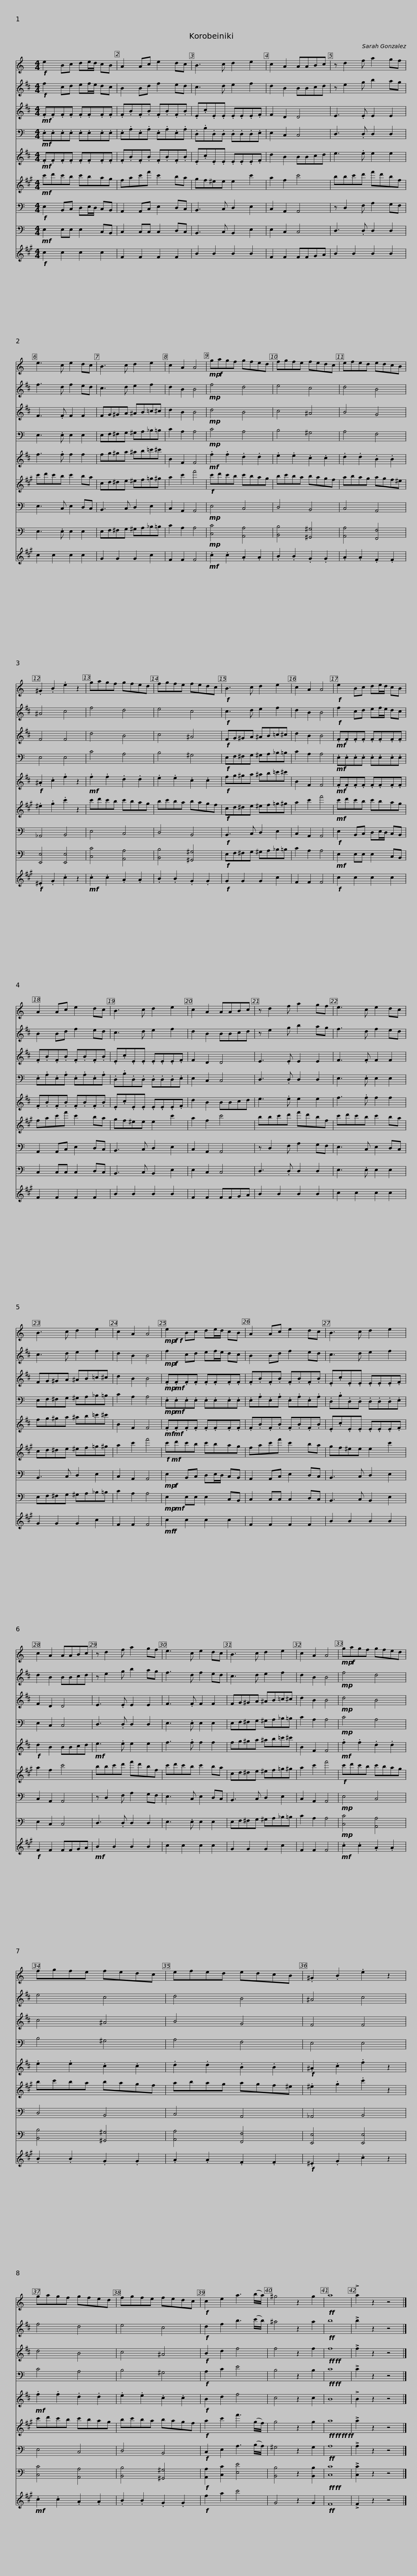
X:1
%%score 1 2 3 4 5 6 7 8 9
L:1/8
M:4/4
I:linebreak $
K:C
V:1 treble
V:2 treble transpose=-2
V:3 treble transpose=-2
V:4 bass
V:5 treble transpose=-14
V:6 treble transpose=-9
V:7 bass
V:8 bass
V:9 treble transpose=-21
V:1
!f! e2 Bc de/d/ cB | A2 Ac e2 dc | B3 c d2 e2 | c2 A2 AABc |$ z d2 f a2 gf | %5
 e3 c e2 dc | B3 c d2 e2 | c2 A2 A4 |$!mp!!f! gagf gfed | fgfe fedc | %10
 efed edcB | .^G2 .B2 .e2 z2 |$ gagf gfed | fgfe fedc |!f! B3 c d2 e2 | %15
 c2 A2 A4 |$!f! e2 Bc de/d/ cB | A2 Ac e2 dc | B3 c d2 e2 | c2 A2 AABc |$ %20
 z d2 f a2 gf | e3 c e2 dc | B3 c d2 e2 | c2 A2 A4 |$!mp!!f!!f! e2 Bc de/d/ cB | %25
 A2 Ac e2 dc | B3 c d2 e2 | c2 A2 AABc |$ z d2 f a2 gf | e3 c e2 dc | %30
 B3 c d2 e2 | c2 A2 A4 |$!mp!!f! gagf gfed | fgfe fedc | efed edcB | %35
 .^G2 .B2 .e2 z2 |$ gagf gfed | fgfe fedc |!f! c2 e2 a3 (b/a/) | ^g4 z2 g2 | %40
!ff! a8 | !>!a2 z2 z4 |] %42
V:2
[K:D]!f! f2 cd ef/e/ dc | B2 Bd f2 ed | c3 d e2 f2 | d2 B2 BBcd |$ z e2 g b2 ag | %5
 f3 d f2 ed | c3 d e2 f2 | d2 B2 B4 |$!mp! f4 d4 | e4 c4 | %10
 d4 B4 | ^A4 c4 |$ f4 d4 | e4 c4 |!f! c3 d e2 f2 | %15
 d2 B2 B4 |$!f! f2 cd ef/e/ dc | B2 Bd f2 ed | c3 d e2 f2 | d2 B2 BBcd |$ %20
 z e2 g b2 ag | f3 d f2 ed | c3 d e2 f2 | d2 B2 B4 |$!mp!!f! f2 cd ef/e/ dc | %25
 B2 Bd f2 ed | c3 d e2 f2 | d2 B2 BBcd |$ z e2 g b2 ag | f3 d f2 ed | %30
 c3 d e2 f2 | d2 B2 B4 |$!mp! f4 d4 | e4 c4 | d4 B4 | %35
 ^A4 c4 |$ f4 d4 | e4 c4 |!f! d2 f2 b3 (c'/b/) | ^a4 z2 a2 | %40
!ff! b8 | !>!b2 z2 z4 |] %42
V:3
[K:D]!mf! .F.F.F.F .F.F.F.F | .F.B.F.B .F.B.F.B | .E.c.E.E .E.E.E.F | F2 D2 D4 |$ E3 .E E2 E2 | %5
 F3 .F F2 F2 | FG^GA ^AB=c^c | d2 B2 B4 |$!mp! d4 B4 | c4 ^A4 | %10
 B4 G4 | F4 F4 |$ d4 B4 | c4 ^A4 |!f! FG^GA ^AB=c^c | %15
 d2 B2 B4 |$!mf! .F.F.F.F .F.F.F.F | .F.B.F.B .F.B.F.B | .E.c.E.E .E.E.E.F | F2 D2 D4 |$ %20
 E3 .E E2 E2 | F3 .F F2 F2 | FG^GA ^AB=c^c | d2 B2 B4 |$!mp!!mf! .F.F.F.F .F.F.F.F | %25
 .F.B.F.B .F.B.F.B | .E.c.E.E .E.E.E.F | F2 D2 D4 |$ E3 .E E2 E2 | F3 .F F2 F2 | %30
 FG^GA ^AB=c^c | d2 B2 B4 |$!mp! d4 B4 | c4 ^A4 | B4 G4 | %35
 F4 F4 |$ d4 B4 | c4 ^A4 |!f! B2 d2 f4 | f4 z2 f2 | %40
!ff!!ff! f8 | !>!f2 z2 z4 |] %42
V:4
!mf! .E,.E,.E,.E, .E,.E,.E,.E, | .E,.A,.E,.A, .E,.A,.E,.A, | .D,.B,.D,.D, .D,.D,.D,.E, | E,2 C,2 C,4 |$ D,3 .D, D,2 D,2 | %5
 E,3 .E, E,2 E,2 | E,F,^F,G, ^G,A,_B,=B, | C2 A,2 A,4 |$!mp! C4 A,4 | B,4 ^G,4 | %10
 A,4 F,4 | E,4 E,4 |$ C4 A,4 | B,4 ^G,4 |!f! E,F,^F,G, ^G,A,_B,=B, | %15
 C2 A,2 A,4 |$!mf! .E,.E,.E,.E, .E,.E,.E,.E, | .E,.A,.E,.A, .E,.A,.E,.A, | .D,.B,.D,.D, .D,.D,.D,.E, | E,2 C,2 C,4 |$ %20
 D,3 .D, D,2 D,2 | E,3 .E, E,2 E,2 | E,F,^F,G, ^G,A,_B,=B, | C2 A,2 A,4 |$!mp!!mf! .E,.E,.E,.E, .E,.E,.E,.E, | %25
 .E,.A,.E,.A, .E,.A,.E,.A, | .D,.B,.D,.D, .D,.D,.D,.E, | E,2 C,2 C,4 |$ D,3 .D, D,2 D,2 | E,3 .E, E,2 E,2 | %30
 E,F,^F,G, ^G,A,_B,=B, | C2 A,2 A,4 |$!mp! C4 A,4 | B,4 ^G,4 | A,4 F,4 | %35
 E,4 E,4 |$ C4 A,4 | B,4 ^G,4 |!f! A,2 C2 E4 | B,4 z2 B,2 | %40
!ff!!ff! C8 | !>!C2 z2 z4 |] %42
V:5
[K:D]!mf! .F.F.F.F .F.F.F.F | .F.B.F.B .F.B.F.B | .E.c.E.E .E.E.E.F | d2 B2 BBcd |$ e3 .e e2 e2 | %5
 f3 .f f2 f2 | fg^ga ^ab=c'^c' | B2 F2 F4 |$!mf! .f2 .f2 .d2 .d2 | .e2 .e2 .c2 .c2 | %10
 .d2 .d2 .B2 .B2 |!f! .^A2 .c2 .f2 z2 |$!mf! .f2 .f2 .d2 .d2 | .e2 .e2 .c2 .c2 |!f! fg^ga ^ab=c'^c' | %15
 B2 F2 F4 |$!mf! .F.F.F.F .F.F.F.F | .F.B.F.B .F.B.F.B | .E.c.E.E .E.E.E.F | d2 B2 BBcd |$ %20
 e3 .e e2 e2 | f3 .f f2 f2 | fg^ga ^ab=c'^c' | B2 F2 F4 |$!mf!!mf! .F.F.F.F .F.F.F.F | %25
 .F.B.F.B .F.B.F.B | .E.c.E.E .E.E.E.F |!f! d2 B2 BBcd |$!mf! e3 .e e2 e2 | f3 .f f2 f2 | %30
 fg^ga ^ab=c'^c' | B2 F2 F4 |$!mf! .f2 .f2 .d2 .d2 | .e2 .e2 .c2 .c2 | .d2 .d2 .B2 .B2 | %35
!f! .^A2 .c2 .f2 z2 |$!mf! .f2 .f2 .d2 .d2 | .e2 .e2 .c2 .c2 |!f! B2 d2 f4 | c4 z2 c2 | %40
 B8 | !>!B2 z2 z4 |] %42
V:6
[K:A]!mf! c'd'c'b c'bag | fac'f' c'2 ba | gf^ee e2 c'2 | a2 f2 c'4 |$ bbc'd' f'd'bf | %5
 c'd'c'b c'2 ba | cd^de ^ef=g^g | a2 c'2 f'4 |$!f! c'd'c'b c'bag | bc'ba bagf | %10
 abag agf^e | .^e2 .g2 .c'2 z2 |$ c'd'c'b c'bag | bc'ba bagf |!f! cd^de ^ef=g^g | %15
 a2 c'2 f'4 |$!mf! c'd'c'b c'bag | fac'f' c'2 ba | gf^ee e2 c'2 | a2 f2 c'4 |$ %20
 bbc'd' f'd'bf | c'd'c'b c'2 ba | cd^de ^ef=g^g | a2 c'2 f'4 |$!f!!mf! c'd'c'b c'bag | %25
 fac'f' c'2 ba | gf^ee e2 c'2 | a2 f2 c'4 |$ bbc'd' f'd'bf | c'd'c'b c'2 ba | %30
 cd^de ^ef=g^g | a2 c'2 f'4 |$!f! c'd'c'b c'bag | bc'ba bagf | abag agf^e | %35
 .^e2 .g2 .c'2 z2 |$ c'd'c'b c'bag | bc'ba bagf |!f! a2 c'2 f'3 (g/f/) | g4 z2 g2 | %40
!ff!!ff!!ff!!ff! a8 | !>!a2 z2 z4 |] %42
V:7
!f! E,2 B,,C, D,E,/D,/ C,B,, | A,,2 A,,C, E,2 D,C, | B,,3 C, D,2 E,2 | C,2 A,,2 A,,4 |$ z D,2 F, A,2 G,F, | %5
 E,3 C, E,2 D,C, | B,,3 C, D,2 E,2 | C,2 A,,2 A,,4 |$!mp! E,4 C,4 | D,4 B,,4 | %10
 C,4 A,,4 | _A,,4 B,,4 |$ E,4 C,4 | D,4 B,,4 |!f! B,,3 C, D,2 E,2 | %15
 C,2 A,,2 A,,4 |$!f! E,2 B,,C, D,E,/D,/ C,B,, | A,,2 A,,C, E,2 D,C, | B,,3 C, D,2 E,2 | C,2 A,,2 A,,4 |$ %20
 z D,2 F, A,2 G,F, | E,3 C, E,2 D,C, | B,,3 C, D,2 E,2 | C,2 A,,2 A,,4 |$!mp!!f! E,2 B,,C, D,E,/D,/ C,B,, | %25
 A,,2 A,,C, E,2 D,C, | B,,3 C, D,2 E,2 | C,2 A,,2 A,,4 |$ z D,2 F, A,2 G,F, | E,3 C, E,2 D,C, | %30
 B,,3 C, D,2 E,2 | C,2 A,,2 A,,4 |$!mp! E,4 C,4 | D,4 B,,4 | C,4 A,,4 | %35
 _A,,4 B,,4 |$ E,4 C,4 | D,4 B,,4 |!f! C,2 E,2 A,3 (B,/A,/) | ^G,4 z2 G,2 | %40
!ff! A,8 | !>!A,2 z2 z4 |] %42
V:8
!mf! E,2 E,E, E,2 C,B,, | C,2 C,C, C,2 D,C, | B,,3 C, B,,2 E,2 | E,2 C,2 C,4 |$ D,3 .D, D,2 D,2 | %5
 E,3 .E, E,2 E,2 | E,F,^F,G, ^G,A,_B,=B, | C2 A,2 A,4 |$!mp! [C,C]4 [A,,A,]4 | [B,,B,]4 [^G,,^G,]4 | %10
 [A,,A,]4 [F,,F,]4 | [E,,E,]4 [E,,E,]4 |$ [C,C]4 [A,,A,]4 | [B,,B,]4 [^G,,^G,]4 |!f! E,F,^F,G, ^G,A,_B,=B, | %15
 C2 A,2 A,4 |$!mf! E,2 E,E, E,2 C,B,, | C,2 C,C, C,2 D,C, | B,,3 C, B,,2 E,2 | E,2 C,2 C,4 |$ %20
 D,3 .D, D,2 D,2 | E,3 .E, E,2 E,2 | E,F,^F,G, ^G,A,_B,=B, | C2 A,2 A,4 |$!mp!!mf! E,2 E,E, E,2 C,B,, | %25
 C,2 C,C, C,2 D,C, | B,,3 C, B,,2 E,2 | E,2 C,2 C,4 |$ D,3 .D, D,2 D,2 | E,3 .E, E,2 E,2 | %30
 E,F,^F,G, ^G,A,_B,=B, | C2 A,2 A,4 |$!mp! [C,C]4 [A,,A,]4 | [B,,B,]4 [^G,,^G,]4 | [A,,A,]4 [F,,F,]4 | %35
 [E,,E,]4 [E,,E,]4 |$ [C,C]4 [A,,A,]4 | [B,,B,]4 [^G,,^G,]4 |!f! [A,,A,]2 [C,C]2 [E,E]4 | [B,,B,]4 z2 [B,,B,]2 | %40
!ff!!ff! [C,C]8 | !>![C,C]2 z2 z4 |] %42
V:9
[K:A]!f! c2 c2 c2 c2 | F2 F2 F2 F2 | B2 B2 B2 B2 | F2 F2 FFGA |$ B2 B2 B2 B2 | %5
 c2 c2 c2 c2 | G2 G2 G2 c2 | F2 F2 F4 |$!mf! .c2 .c2 .A2 .A2 | .B2 .B2 .G2 .G2 | %10
 .A2 .A2 .F2 .F2 |!f! .^E2 .G2 .c2 z2 |$!mf! .c2 .c2 .A2 .A2 | .B2 .B2 .G2 .G2 |!f! G2 G2 G2 c2 | %15
 F2 F2 F4 |$!f! c2 c2 c2 c2 | F2 F2 F2 F2 | B2 B2 B2 B2 | F2 F2 FFGA |$ %20
 B2 B2 B2 B2 | c2 c2 c2 c2 | G2 G2 G2 c2 | F2 F2 F4 |$!mf!!f! c2 c2 c2 c2 | %25
 F2 F2 F2 F2 | B2 B2 B2 B2 |!f! F2 F2 FFGA |$!mf! B2 B2 B2 B2 | c2 c2 c2 c2 | %30
 G2 G2 G2 c2 | F2 F2 F4 |$!mf! .c2 .c2 .A2 .A2 | .B2 .B2 .G2 .G2 | .A2 .A2 .F2 .F2 | %35
!f! .^E2 .G2 .c2 z2 |$!mf! .c2 .c2 .A2 .A2 | .B2 .B2 .G2 .G2 |!f! f2 a2 c'4 | G4 z2 G2 | %40
!ff! F8 | !>!F2 z2 z4 |] %42
